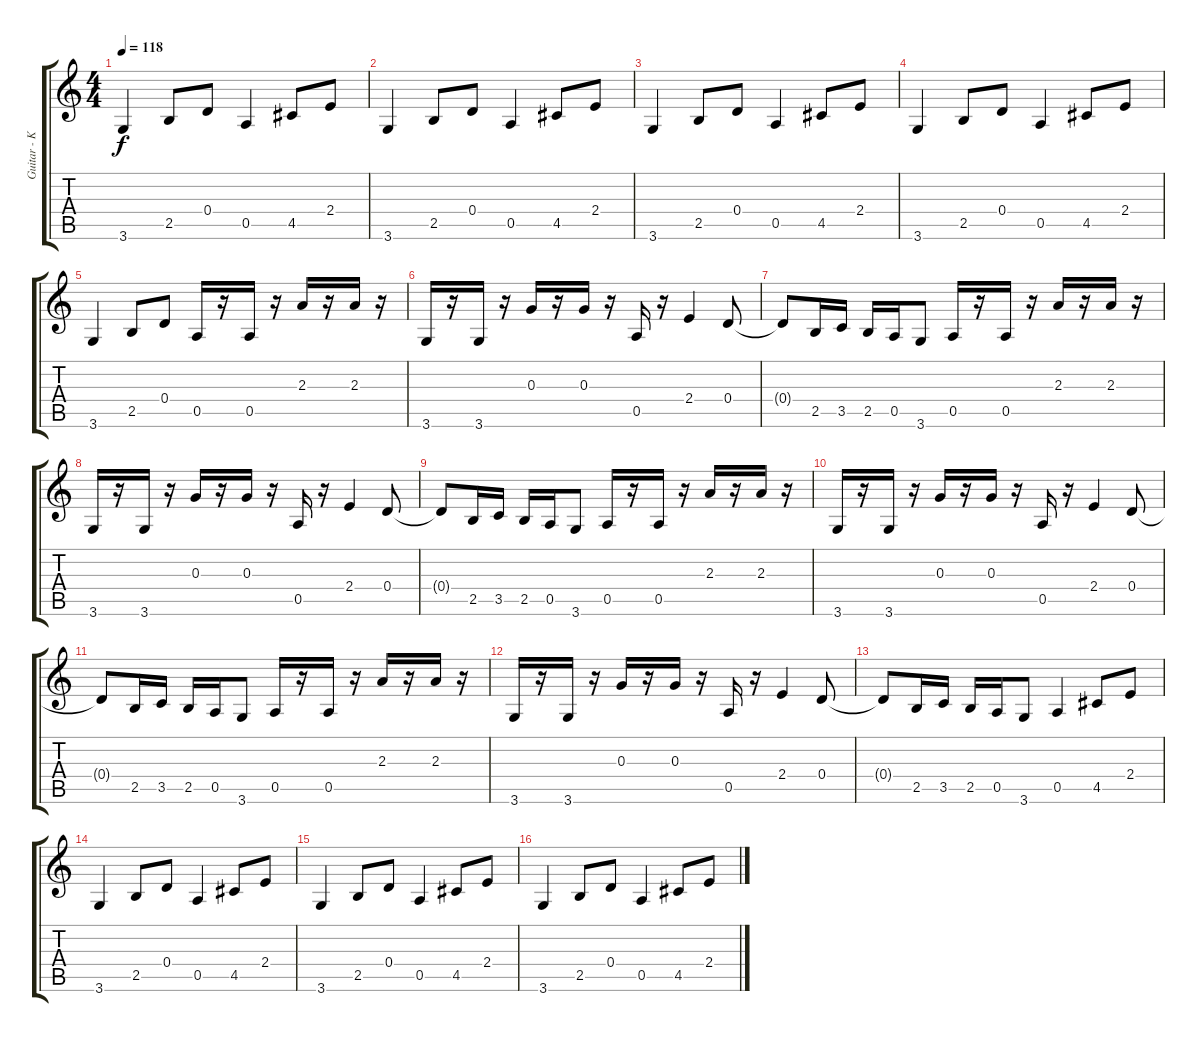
\track ("Guitar - Krieger" "Guitar - K") {instrument distortionguitar}
\staff {score tabs}
\tuning (E4 B3 G3 D3 A2 E2) {hide}
\ts (4 4)
\tempo 118
\clef g2
\ks c
3.6.4{dy f} 2.5.8 0.4.8 0.5.4 4.5.8 2.4.8 |
3.6.4 2.5.8 0.4.8 0.5.4 4.5.8 2.4.8 |
3.6.4 2.5.8 0.4.8 0.5.4 4.5.8 2.4.8 |
3.6.4 2.5.8 0.4.8 0.5.4 4.5.8 2.4.8 |
3.6.4 2.5.8 0.4.8 0.5.16 r.16 0.5.16 r.16 2.3.16 r.16 2.3.16 r.16 |
3.6.16 r.16 3.6.16 r.16 0.3.16 r.16 0.3.16 r.16 0.5.16 r.16 2.4.4 0.4.8 |
0.4{t}.8 2.5.16 3.5.16 2.5.16 0.5.16 3.6.8 0.5.16 r.16 0.5.16 r.16 2.3.16 r.16 2.3.16 r.16 |
3.6.16 r.16 3.6.16 r.16 0.3.16 r.16 0.3.16 r.16 0.5.16 r.16 2.4.4 0.4.8 |
0.4{t}.8 2.5.16 3.5.16 2.5.16 0.5.16 3.6.8 0.5.16 r.16 0.5.16 r.16 2.3.16 r.16 2.3.16 r.16 |
3.6.16 r.16 3.6.16 r.16 0.3.16 r.16 0.3.16 r.16 0.5.16 r.16 2.4.4 0.4.8 |
0.4{t}.8 2.5.16 3.5.16 2.5.16 0.5.16 3.6.8 0.5.16 r.16 0.5.16 r.16 2.3.16 r.16 2.3.16 r.16 |
3.6.16 r.16 3.6.16 r.16 0.3.16 r.16 0.3.16 r.16 0.5.16 r.16 2.4.4 0.4.8 |
0.4{t}.8 2.5.16 3.5.16 2.5.16 0.5.16 3.6.8 0.5.4 4.5.8 2.4.8 |
3.6.4 2.5.8 0.4.8 0.5.4 4.5.8 2.4.8 |
3.6.4 2.5.8 0.4.8 0.5.4 4.5.8 2.4.8 |
3.6.4 2.5.8 0.4.8 0.5.4 4.5.8 2.4.8
